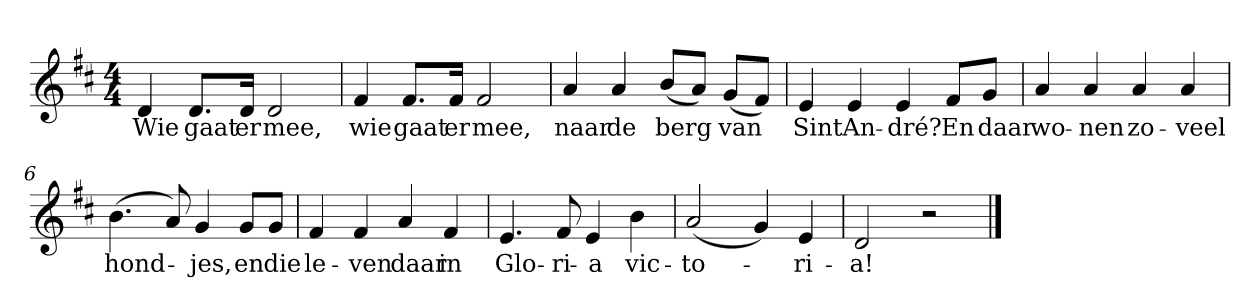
**kern	**text
*part1	*part1
*staff1	*staff1
*clefG2	*
*k[f#c#]	*
*D:	*
*M4/4	*
*MM120	*
=1	=1
4d	Wie
8.d/L	gaat
16d/Jk	er
2d	mee,
=2	=2
4f#	wie
8.f#/L	gaat
16f#/Jk	er
2f#	mee,
=3	=3
4a	naar
4a	de
(8b/L	berg
8a/J)	.
(8g/L	van
8f#/J)	.
=4	=4
4e	Sint
4e	An-
4e	-dré?
8f#/L	En
8g/J	daar
=5	=5
4a	wo-
4a	-nen
4a	zo-
4a	-veel
=6	=6
(4.b	hond-
8a)	.
4g	-jes,
8g/L	en
8g/J	die
=7	=7
4f#	le-
4f#	-ven
4a	daar
4f#	in
=8	=8
4.e	Glo-
8f#	-ri-
4e	-a
4b	vic-
=9	=9
(2a	-to-
4g)	.
4e	-ri-
=10	=10
2d	-a!
2r	.
==	==
*-	*-
